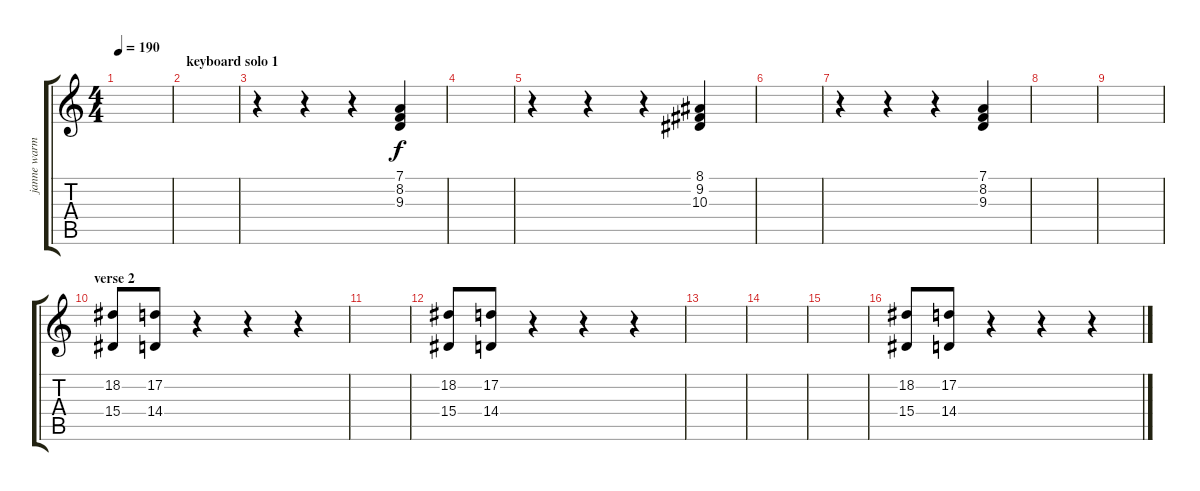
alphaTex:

\track ("janne warman" "janne warm") {instrument stringensemble1}
\staff {score tabs}
\tuning (D4 A3 F3 C3 G2 D2) {hide}
\ts (4 4)
\tempo 190
\clef g2
\ks c
|
\section ("" "keyboard solo 1")
|
r.4 r.4 r.4 (7.1 8.2 9.3).4 |
|
r.4 r.4 r.4 (8.1 9.2 10.3).4 |
|
r.4 r.4 r.4 (7.1 8.2 9.3).4 |
|
|
\section ("" "verse 2")
(18.2 15.4).8 (17.2 14.4).8 r.4 r.4 r.4 |
|
(18.2 15.4).8 (17.2 14.4).8 r.4 r.4 r.4 |
|
|
|
(18.2 15.4).8 (17.2 14.4).8 r.4 r.4 r.4
